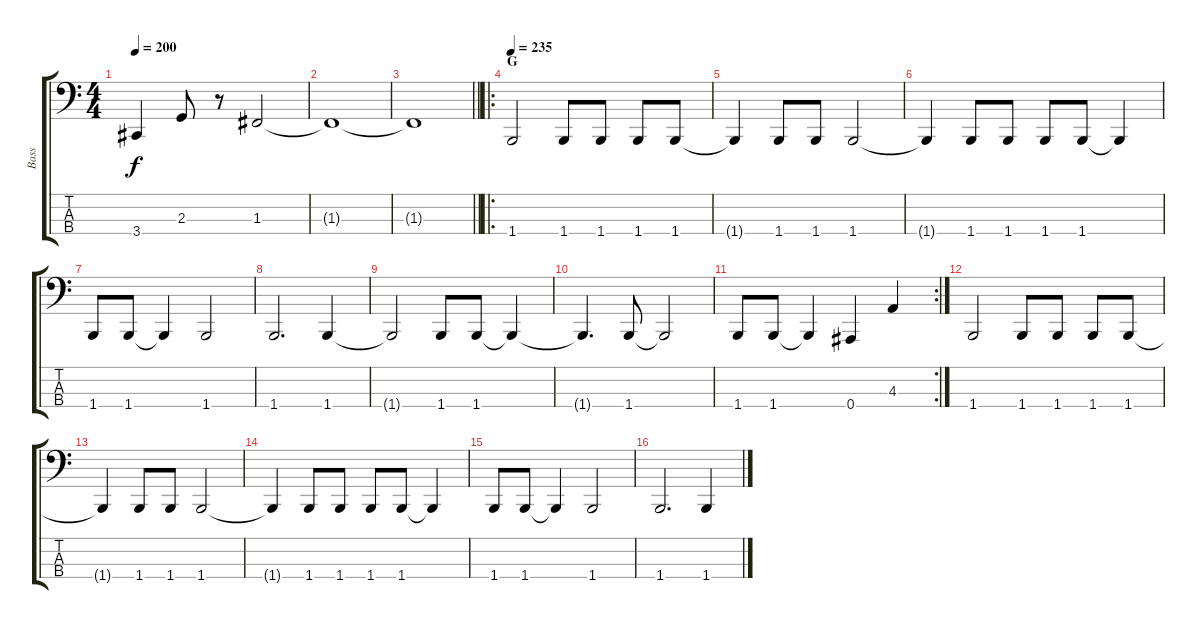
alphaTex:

\track ("Bass" "Bass") {instrument electricbasspick}
\staff {score tabs}
\tuning (Eb2 Bb1 F1 Bb0) {hide}
\ts (4 4)
\tempo 200
\clef f4
\ks c
3.4.4{dy f} 2.3.8 r.8 1.3.2 |
1.3{t}.1 |
\barLineRight lightlight
1.3{t}.1 |
\ro
\section ("" "G")
\tempo 235
1.4.2 1.4.8 1.4.8 1.4.8 1.4.8 |
1.4{t}.4 1.4.8 1.4.8 1.4.2 |
1.4{t}.4 1.4.8 1.4.8 1.4.8 1.4.8 1.4{t}.4 |
1.4.8 1.4.8 1.4{t}.4 1.4.2 |
1.4.2{d} 1.4.4 |
1.4{t}.2 1.4.8 1.4.8 1.4{t}.4 |
1.4{t}.4{d} 1.4.8 1.4{t}.2 |
\rc 2
1.4.8 1.4.8 1.4{t}.4 0.4.4 4.3.4 |
1.4.2 1.4.8 1.4.8 1.4.8 1.4.8 |
1.4{t}.4 1.4.8 1.4.8 1.4.2 |
1.4{t}.4 1.4.8 1.4.8 1.4.8 1.4.8 1.4{t}.4 |
1.4.8 1.4.8 1.4{t}.4 1.4.2 |
1.4.2{d} 1.4.4
